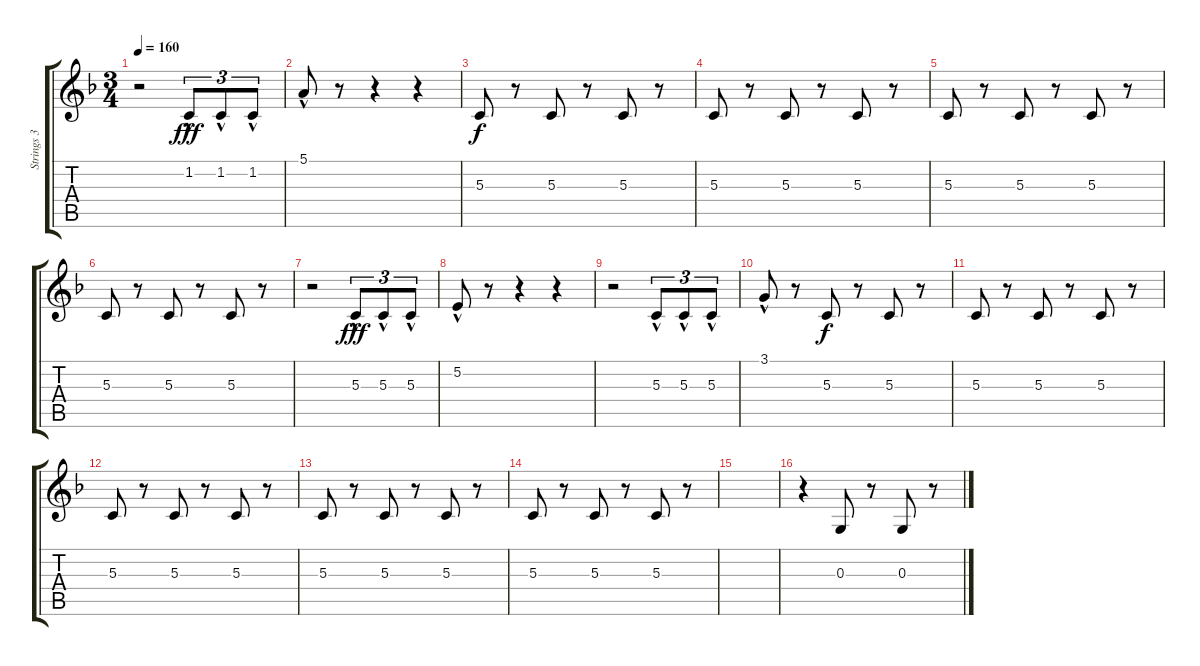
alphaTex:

\track ("Strings 3" "Strings 3") {instrument stringensemble1}
\staff {score tabs}
\tuning (E4 B3 G3 D3 A2 E2) {hide}
\ts (3 4)
\tempo 160
\clef g2
\ks f
r.2{dy fff} 1.2{hac}.8{tu (3 2)} 1.2{hac}.8{tu (3 2)} 1.2{hac}.8{tu (3 2)} |
5.1{hac}.8 r.8 r.4 r.4 |
5.3.8{dy f} r.8 5.3.8 r.8 5.3.8 r.8 |
5.3.8 r.8 5.3.8 r.8 5.3.8 r.8 |
5.3.8 r.8 5.3.8 r.8 5.3.8 r.8 |
5.3.8 r.8 5.3.8 r.8 5.3.8 r.8 |
r.2 5.3{hac}.8{tu (3 2) dy fff} 5.3{hac}.8{tu (3 2)} 5.3{hac}.8{tu (3 2)} |
5.2{hac}.8 r.8 r.4 r.4 |
r.2 5.3{hac}.8{tu (3 2)} 5.3{hac}.8{tu (3 2)} 5.3{hac}.8{tu (3 2)} |
3.1{hac}.8 r.8 5.3.8{dy f} r.8 5.3.8 r.8 |
5.3.8 r.8 5.3.8 r.8 5.3.8 r.8 |
5.3.8 r.8 5.3.8 r.8 5.3.8 r.8 |
5.3.8 r.8 5.3.8 r.8 5.3.8 r.8 |
5.3.8 r.8 5.3.8 r.8 5.3.8 r.8 |
|
r.4 0.3.8 r.8 0.3.8 r.8
